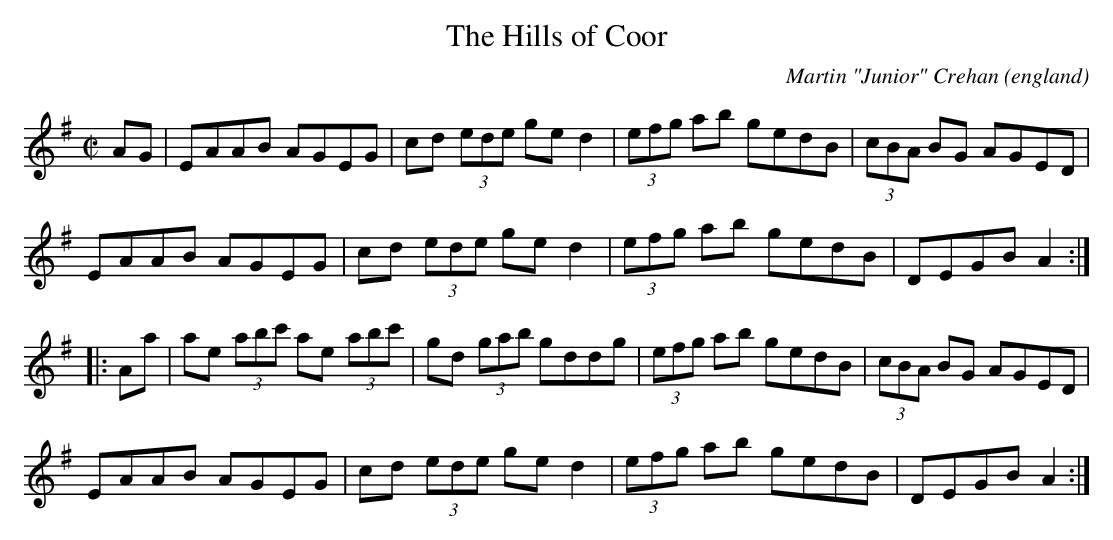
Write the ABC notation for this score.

X:1
T:Hills of Coor, The
O:england
M:C|
C:Martin "Junior" Crehan
K:Ador
AG|EAAB AGEG|cd (3ede ged2|(3efg ab gedB|(3cBA BG AGED|
EAAB AGEG|cd (3ede ged2|(3efg ab gedB|DEGB A2:|
|:Aa|ae (3abc' ae (3abc'|gd (3gab gddg|(3efg ab gedB|(3cBA BG AGED|
EAAB AGEG|cd (3ede ged2|(3efg ab gedB|DEGB A2:|
